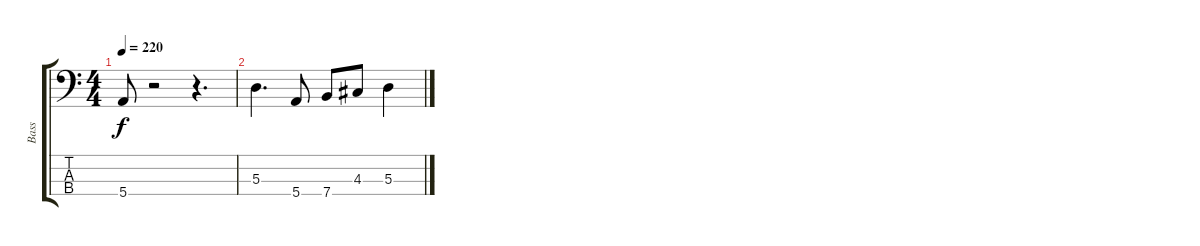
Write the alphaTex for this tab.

\track ("Bass" "Bass") {instrument electricbassfinger}
\staff {score tabs}
\tuning (G2 D2 A1 E1) {hide}
\ts (4 4)
\tempo 220
\clef f4
\ks c
5.4.8{dy f} r.2 r.4{d} |
5.3.4{d} 5.4.8 7.4.8 4.3.8 5.3.4
